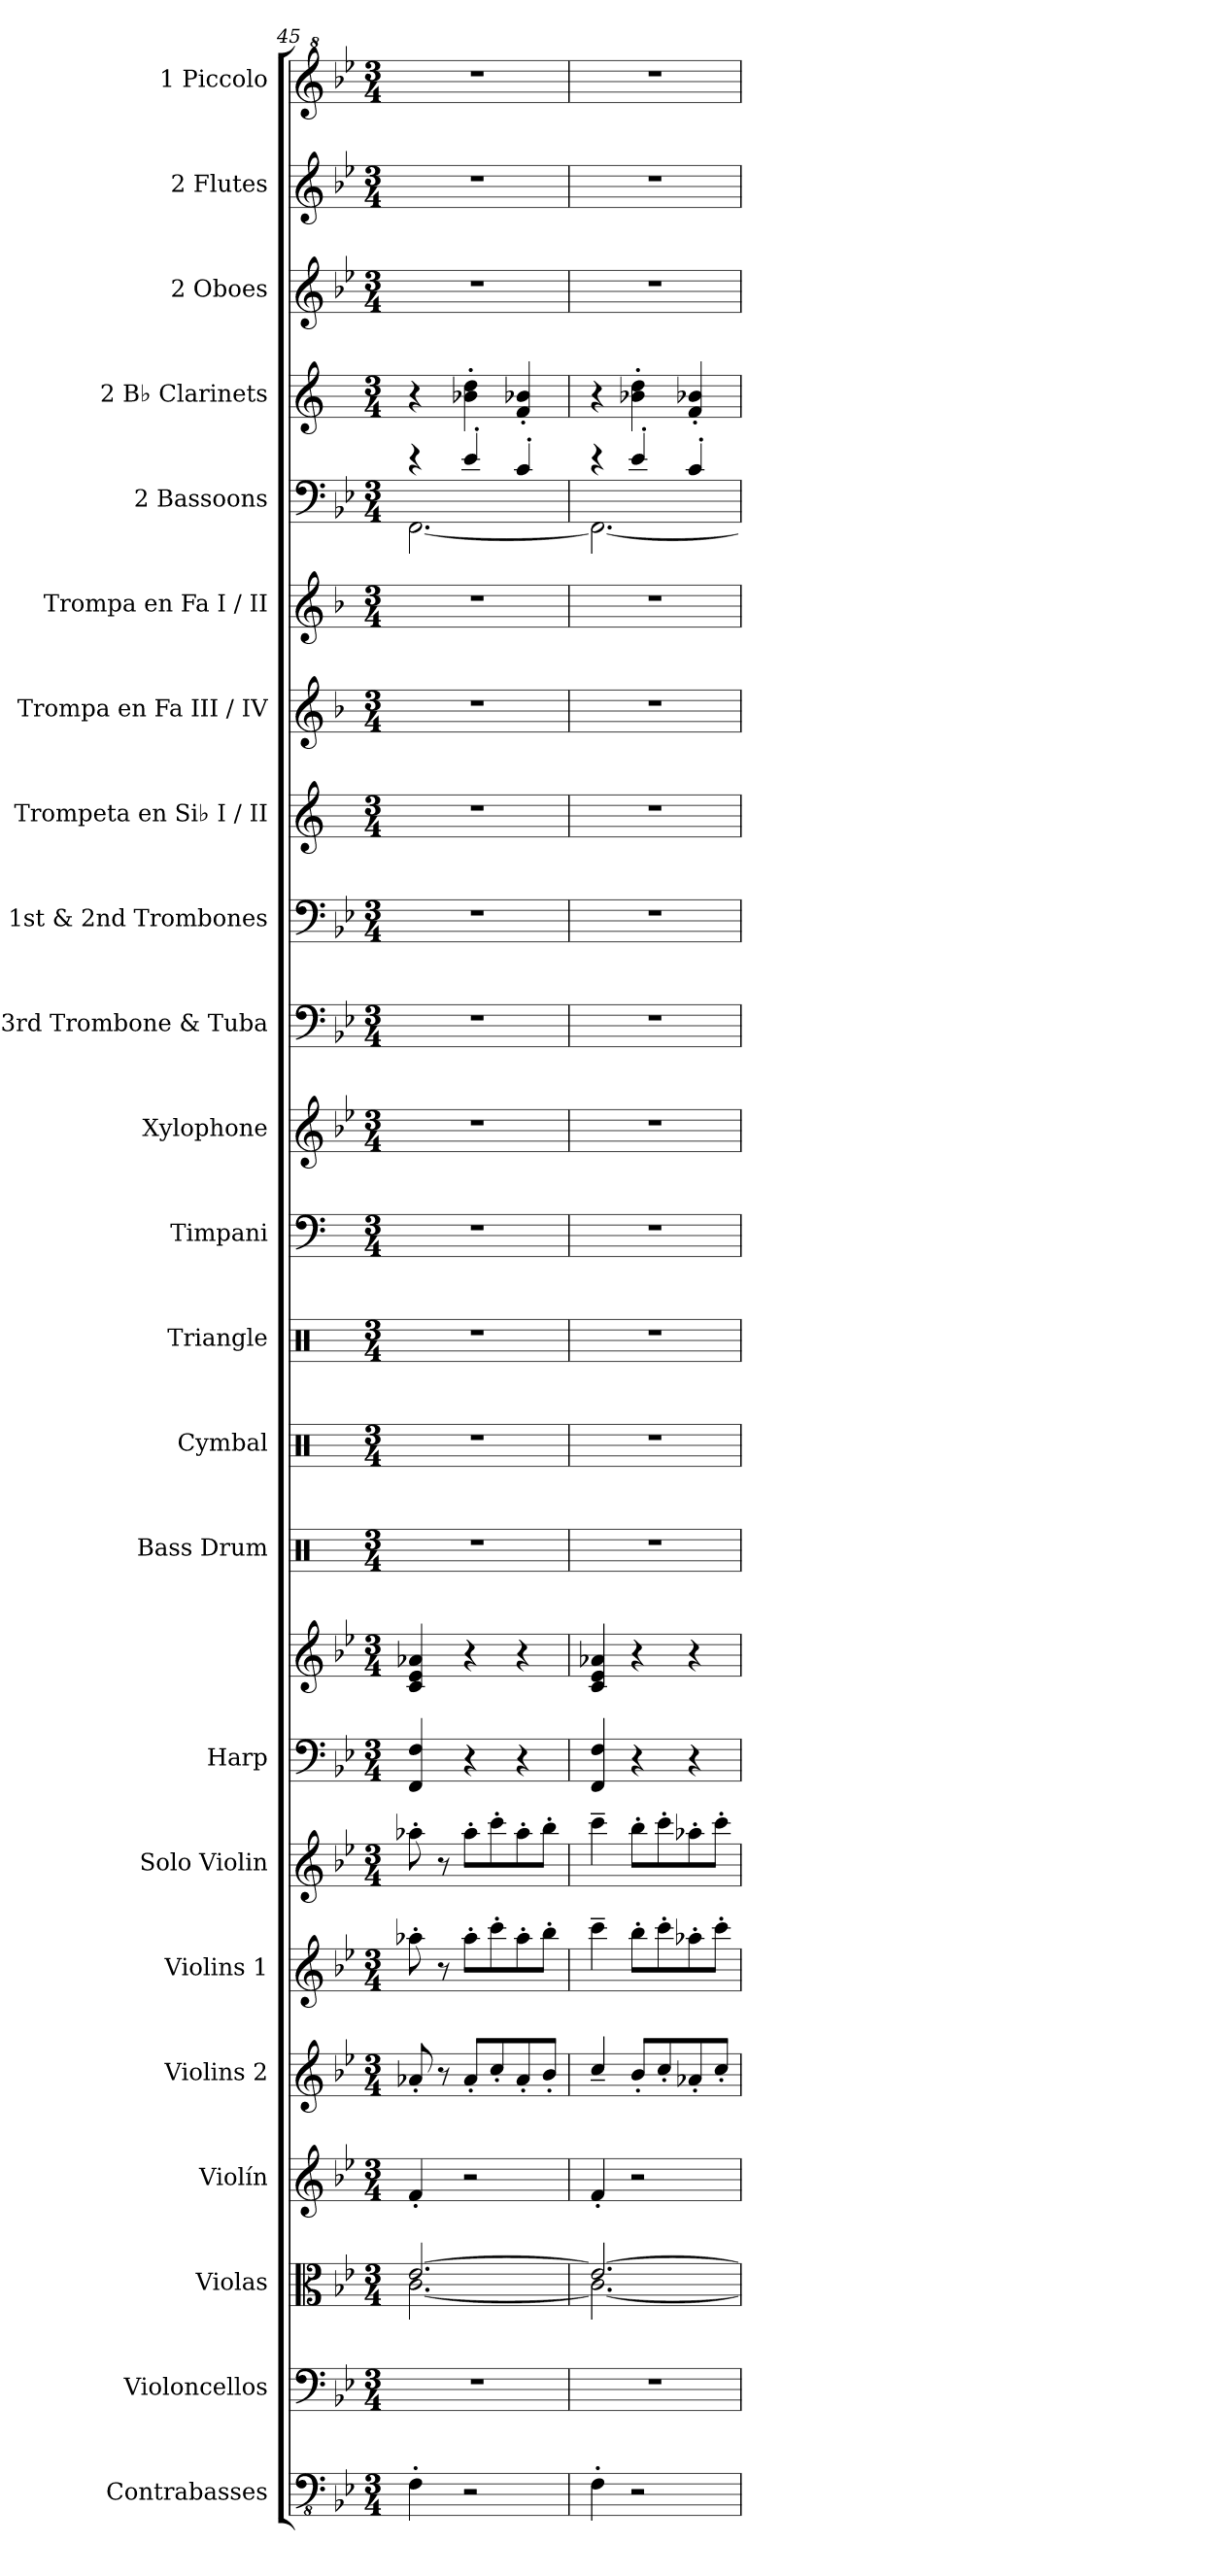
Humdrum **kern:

**kern	**kern	**kern	**kern	**kern	**kern	**kern	**kern	**kern	**kern	**kern	**kern	**kern	**kern	**kern	**kern	**kern	**kern	**kern	**kern	**kern	**kern	**kern	**kern
*part23	*part22	*part21	*part20	*part19	*part18	*part17	*part16	*part16	*part15	*part14	*part13	*part12	*part11	*part10	*part9	*part8	*part7	*part6	*part5	*part4	*part3	*part2	*part1
*staff24	*staff23	*staff22	*staff21	*staff20	*staff19	*staff18	*staff17	*staff16	*staff15	*staff14	*staff13	*staff12	*staff11	*staff10	*staff9	*staff8	*staff7	*staff6	*staff5	*staff4	*staff3	*staff2	*staff1
*I"Contrabasses	*I"Violoncellos	*I"Violas	*I"Violín	*I"Violins 2	*I"Violins 1	*I"Solo Violin	*I"Harp	*	*I"Bass Drum	*I"Cymbal	*I"Triangle	*I"Timpani	*I"Xylophone	*I"3rd Trombone     &amp; Tuba	*I"1st &amp; 2nd Trombones	*I"Trompeta en Si♭  I / II	*I"Trompa en Fa   III / IV	*I"Trompa en Fa I / II	*I"2 Bassoons	*I"2 B♭ Clarinets	*I"2 Oboes	*I"2 Flutes	*I"1 Piccolo
*I'Cbs.	*I'Vlcs.	*I'Vlas.	*I'Vln.	*I'Vlns. 2	*I'Vlns. 1	*I'S. Vln.	*I'Hrp.	*	*I'B. Dr.	*I'Cym.	*I'Trgl.	*I'Timp.	*I'Xyl.	*I'3rd Trb. &amp; Tba.	*I'1st &amp; 2nd    Trbs.	*I'Tpt. Si♭  I / II	*I'Trmp. Fa   III / IV	*I'Trmp. Fa I / II	*I'2 Bsns.	*I'2 B♭ Cls.	*I'2 Obs.	*I'2 Fls.	*I'1 Picc.
*clefFv4	*clefF4	*clefC3	*clefG2	*clefG2	*clefG2	*clefG2	*clefF4	*clefG2	*clefX	*clefX	*clefX	*clefF4	*clefG2	*clefF4	*clefF4	*clefG2	*clefG2	*clefG2	*clefF4	*clefG2	*clefG2	*clefG2	*clefG^2
*	*	*	*	*	*	*	*	*	*	*	*	*	*ITrd-7c-12	*	*	*ITrd1c2	*ITrd4c7	*ITrd4c7	*	*ITrd1c2	*	*	*ITrd-7c-12
*k[b-e-]	*k[b-e-]	*k[b-e-]	*k[b-e-]	*k[b-e-]	*k[b-e-]	*k[b-e-]	*k[b-e-]	*k[b-e-]	*k[]	*k[]	*k[]	*k[]	*k[b-e-]	*k[b-e-]	*k[b-e-]	*k[b-e-]	*k[b-e-]	*k[b-e-]	*k[b-e-]	*k[b-e-]	*k[b-e-]	*k[b-e-]	*k[b-e-]
*M3/4	*M3/4	*M3/4	*M3/4	*M3/4	*M3/4	*M3/4	*M3/4	*M3/4	*M3/4	*M3/4	*M3/4	*M3/4	*M3/4	*M3/4	*M3/4	*M3/4	*M3/4	*M3/4	*M3/4	*M3/4	*M3/4	*M3/4	*M3/4
=45	=45	=45	=45	=45	=45	=45	=45	=45	=45	=45	=45	=45	=45	=45	=45	=45	=45	=45	=45	=45	=45	=45	=45
*	*	*^	*	*	*	*	*	*	*	*	*	*	*	*	*	*	*	*	*^	*	*	*	*
4FF'\	2.r	[2.e-/	[2.c\	4f'/	8a-X'/	8aa-X'\	8aa-X'\	4FF/ 4F/	4c/ 4e-/ 4a-X/	2.r	2.r	2.r	2.r	2.r	2.r	2.r	2.r	2.r	2.r	4r	[2.FF\	4r	2.r	2.r	2.r
.	.	.	.	.	8r	8r	8r	.	.	.	.	.	.	.	.	.	.	.	.	.	.	.	.	.	.
2r	.	.	.	2r	8a-'/L	8aa-'\L	8aa-'\L	4r	4r	.	.	.	.	.	.	.	.	.	.	4e-'/	.	4a-X\' 4cc\'	.	.	.
.	.	.	.	.	8cc'/	8ccc'\	8ccc'\	.	.	.	.	.	.	.	.	.	.	.	.	.	.	.	.	.	.
.	.	.	.	.	8a-'/	8aa-'\	8aa-'\	4r	4r	.	.	.	.	.	.	.	.	.	.	4c'/	.	4e-/' 4a-X/'	.	.	.
.	.	.	.	.	8b-'/J	8bb-'\J	8bb-'\J	.	.	.	.	.	.	.	.	.	.	.	.	.	.	.	.	.	.
=46	=46	=46	=46	=46	=46	=46	=46	=46	=46	=46	=46	=46	=46	=46	=46	=46	=46	=46	=46	=46	=46	=46	=46	=46	=46
4FF'\	2.r	2.e-/_	2.c\_	4f'/	4cc~/	4ccc~\	4ccc~\	4FF/ 4F/	4c/ 4e-/ 4a-X/	2.r	2.r	2.r	2.r	2.r	2.r	2.r	2.r	2.r	2.r	4r	2.FF\_	4r	2.r	2.r	2.r
2r	.	.	.	2r	8b-'/L	8bb-'\L	8bb-'\L	4r	4r	.	.	.	.	.	.	.	.	.	.	4e-'/	.	4a-X\' 4cc\'	.	.	.
.	.	.	.	.	8cc'/	8ccc'\	8ccc'\	.	.	.	.	.	.	.	.	.	.	.	.	.	.	.	.	.	.
.	.	.	.	.	8a-X'/	8aa-X'\	8aa-X'\	4r	4r	.	.	.	.	.	.	.	.	.	.	4c'/	.	4e-/' 4a-X/'	.	.	.
.	.	.	.	.	8cc'/J	8ccc'\J	8ccc'\J	.	.	.	.	.	.	.	.	.	.	.	.	.	.	.	.	.	.
*	*	*v	*v	*	*	*	*	*	*	*	*	*	*	*	*	*	*	*	*	*v	*v	*	*	*	*
=	=	=	=	=	=	=	=	=	=	=	=	=	=	=	=	=	=	=	=	=	=	=	=
*-	*-	*-	*-	*-	*-	*-	*-	*-	*-	*-	*-	*-	*-	*-	*-	*-	*-	*-	*-	*-	*-	*-	*-
